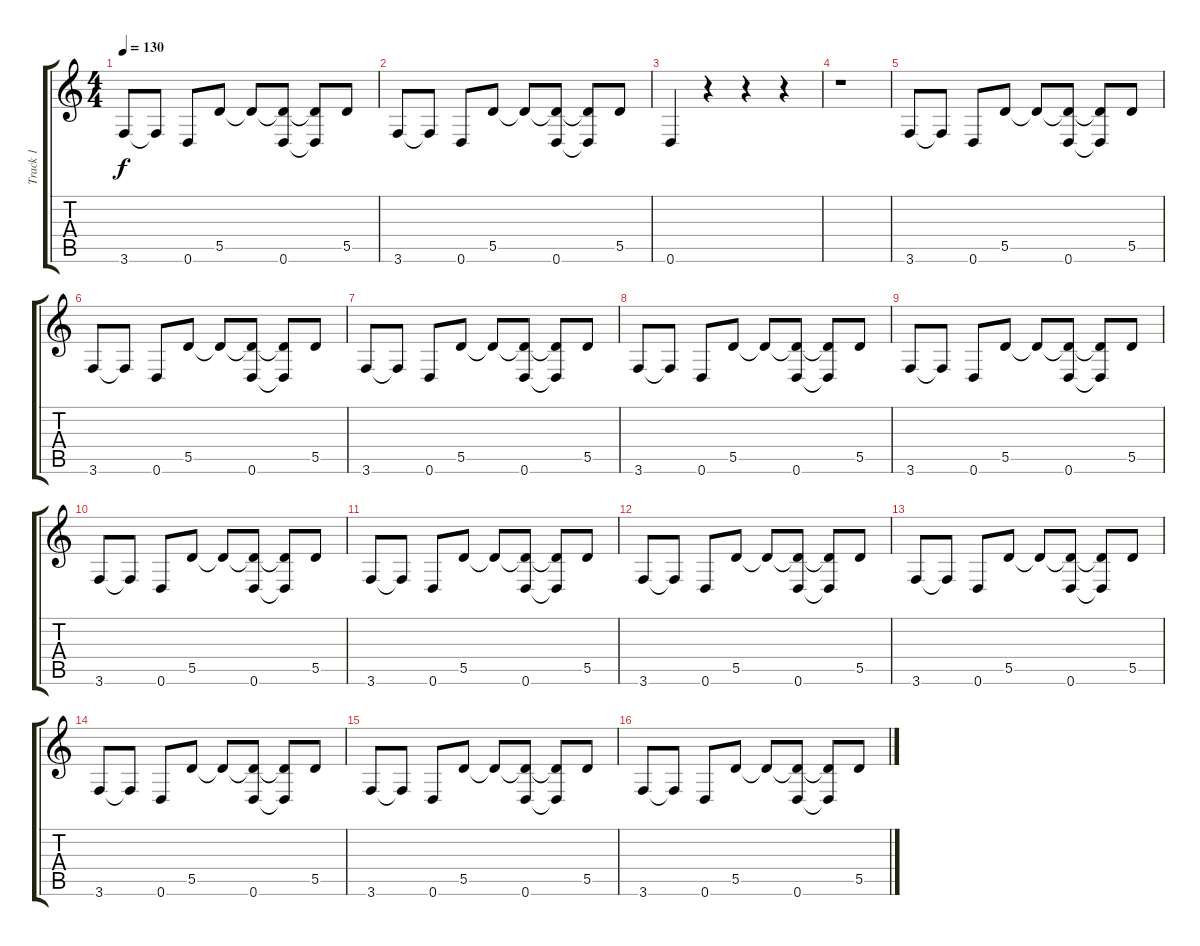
\track ("Track 1" "Track 1") {instrument overdrivenguitar}
\staff {score tabs}
\tuning (E4 B3 G3 D3 A2 D2) {hide}
\ts (4 4)
\tempo 130
\clef g2
\ks c
3.6.8{dy f} 3.6{t}.8 0.6.8 5.5.8 5.5{t}.8 (5.5{t} 0.6).8 (5.5{t} 0.6{t}).8 5.5.8 |
3.6.8 3.6{t}.8 0.6.8 5.5.8 5.5{t}.8 (5.5{t} 0.6).8 (5.5{t} 0.6{t}).8 5.5.8 |
0.6.4 r.4 r.4 r.4 |
r.1 |
3.6.8 3.6{t}.8 0.6.8 5.5.8 5.5{t}.8 (5.5{t} 0.6).8 (5.5{t} 0.6{t}).8 5.5.8 |
3.6.8 3.6{t}.8 0.6.8 5.5.8 5.5{t}.8 (5.5{t} 0.6).8 (5.5{t} 0.6{t}).8 5.5.8 |
3.6.8 3.6{t}.8 0.6.8 5.5.8 5.5{t}.8 (5.5{t} 0.6).8 (5.5{t} 0.6{t}).8 5.5.8 |
3.6.8 3.6{t}.8 0.6.8 5.5.8 5.5{t}.8 (5.5{t} 0.6).8 (5.5{t} 0.6{t}).8 5.5.8 |
3.6.8 3.6{t}.8 0.6.8 5.5.8 5.5{t}.8 (5.5{t} 0.6).8 (5.5{t} 0.6{t}).8 5.5.8 |
3.6.8 3.6{t}.8 0.6.8 5.5.8 5.5{t}.8 (5.5{t} 0.6).8 (5.5{t} 0.6{t}).8 5.5.8 |
3.6.8 3.6{t}.8 0.6.8 5.5.8 5.5{t}.8 (5.5{t} 0.6).8 (5.5{t} 0.6{t}).8 5.5.8 |
3.6.8 3.6{t}.8 0.6.8 5.5.8 5.5{t}.8 (5.5{t} 0.6).8 (5.5{t} 0.6{t}).8 5.5.8 |
3.6.8 3.6{t}.8 0.6.8 5.5.8 5.5{t}.8 (5.5{t} 0.6).8 (5.5{t} 0.6{t}).8 5.5.8 |
3.6.8 3.6{t}.8 0.6.8 5.5.8 5.5{t}.8 (5.5{t} 0.6).8 (5.5{t} 0.6{t}).8 5.5.8 |
3.6.8 3.6{t}.8 0.6.8 5.5.8 5.5{t}.8 (5.5{t} 0.6).8 (5.5{t} 0.6{t}).8 5.5.8 |
3.6.8 3.6{t}.8 0.6.8 5.5.8 5.5{t}.8 (5.5{t} 0.6).8 (5.5{t} 0.6{t}).8 5.5.8
